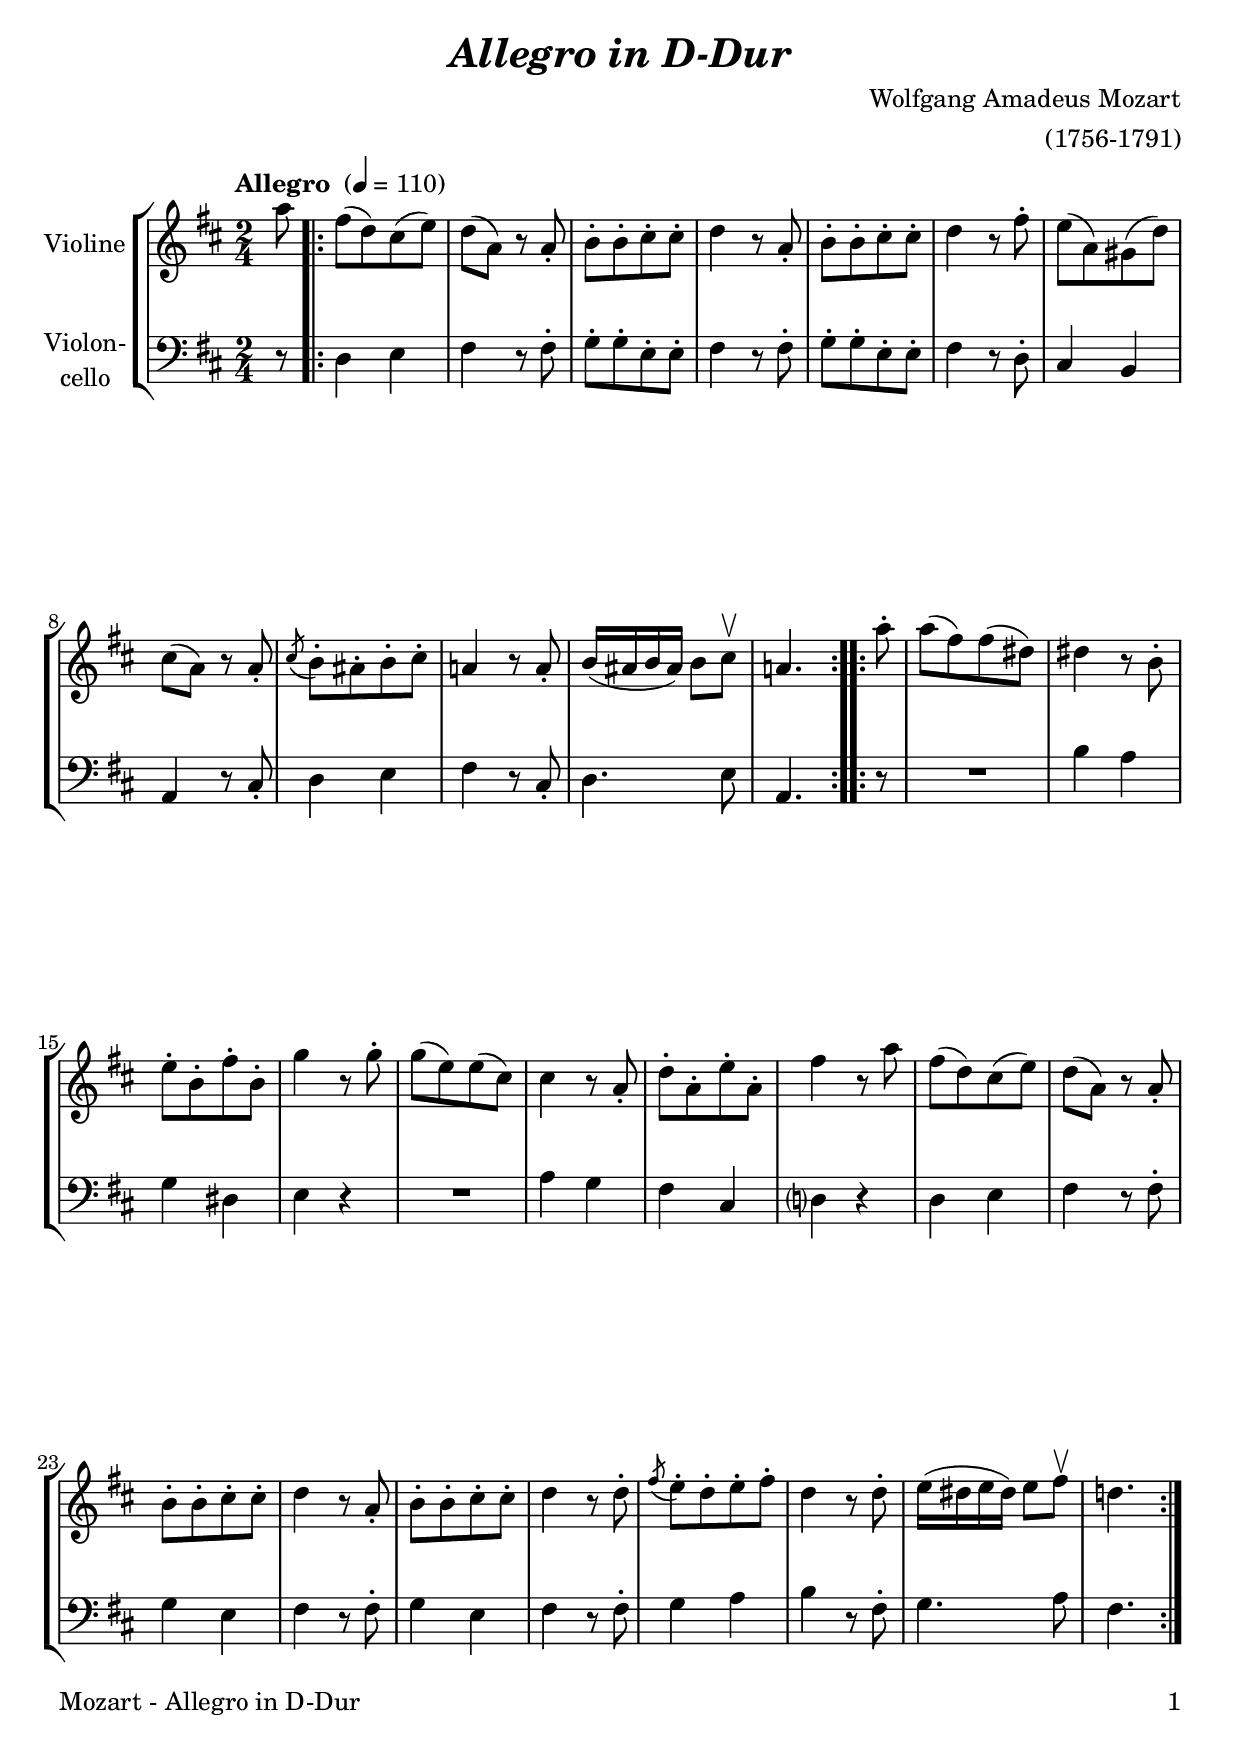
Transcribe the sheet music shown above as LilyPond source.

\version "2.18.2"
\include "deutsch.ly"
  
#(set-global-staff-size 22)

\header {
  title     = \markup \bold \italic "Allegro in D-Dur"
  composer  = "Wolfgang Amadeus Mozart"
  arranger  = "(1756-1791)"
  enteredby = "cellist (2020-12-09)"
%  piece     = ""
}

voiceconsts = {
  \key d \major
  \time 2/4
  \clef "treble"
  \numericTimeSignature
  % Set default beaming for all staves
  \set Timing.beamExceptions = #'()
  \set Timing.baseMoment     = #(ly:make-moment 1 2)
  \set Timing.beatStructure  = #'(1)
  \tempo "Allegro " 4=110
}

mivl = "violin"
%miba = "pizzicato strings"
miba = "cello"

rit = \mark \markup \box \italic "rit."

va = \relative c''' {
  \voiceconsts

  \partial 8 a8
  \repeat volta 2 {
    fis( d) cis( e)
    d( a) r a-.
    h-. h-. cis-. cis-.
    d4 r8 a-.
    h-. h-. cis-. cis-.
    d4 r8 fis-.

    e( a,) gis( d')
    cis( a) r a-.
    \acciaccatura cis h8-. ais-. h-. cis-.
    a!4 r8 a-.
    h16( ais h ais) h8[ cis]\upbow
    a!4.
  }
  \repeat volta 2 {
    \partial 8 a'8-.
    a( fis) fis( dis)

    dis4 r8 h-.
    e-. h-. fis'-. h,-.
    g'4 r8 g-.
    g( e) e( cis)
    cis4 r8 a-.
    d-. a-. e'-. a,-.
    fis'4 r8 a
    fis( d) cis( e)
    d( a) r a-.

    h-. h-. cis-. cis-.
    d4 r8 a-.
    h-. h-. cis-. cis-.
    d4 r8 d-.
    \acciaccatura fis e-. d-. e-. fis-.
    d4 r8 d-.
    e16( dis e dis) e8[ fis]\upbow
    d!4.
  }
}

vb = \relative c {
  \voiceconsts
  \clef "bass"
  
  \partial 8 r8
  \repeat volta 2 {
    d4 e
    fis r8 fis-.
    g-. g-. e-. e-.
    fis4 r8 fis-.
    g-. g-. e-. e-.
    fis4 r8 d-.

    cis4 h
    a r8 cis-.
    d4 e
    fis r8 cis-.
    d4. e8
    a,4.
  }
  \repeat volta 2 {
    \partial 8 r8
    R2

    h'4 a
    g dis
    e r
    R2
    a4 g
    fis cis
    d? r
    d e
    fis r8 fis-.

    g4 e
    fis r8 fis-.
    g4 e
    fis r8 fis-.
    g4 a
    h r8 fis-.
    g4. a8
    fis4.
  }
}


music = \new StaffGroup <<
      \new Staff {
	\set Staff.midiInstrument = \mivl
	\set Staff.instrumentName = \markup \center-column { "Violine" }
	\transpose d d { \va }
      }

      \new Staff {
	\set Staff.midiInstrument = \miba
	\set Staff.instrumentName = \markup \center-column { "Violon-" "cello" }
	\transpose d d { \vb }
      }
>>

\book {
   \paper {
    print-page-number = ##t
    print-first-page-number = ##t
    ragged-last-bottom = ##f
    oddHeaderMarkup = \markup \null
    evenHeaderMarkup = \markup \null
    oddFooterMarkup = \markup {
      \fill-line {
        \on-the-fly #print-page-number-check-first
        "Mozart - Allegro in D-Dur" \fromproperty #'page:page-number-string
      }
    }
    evenFooterMarkup = \oddFooterMarkup
  } \score {
    \music
    \layout {}
  }

  \score {
    \unfoldRepeats \music

    \midi {
      \context {
        \Score
      }
    }
  }
}